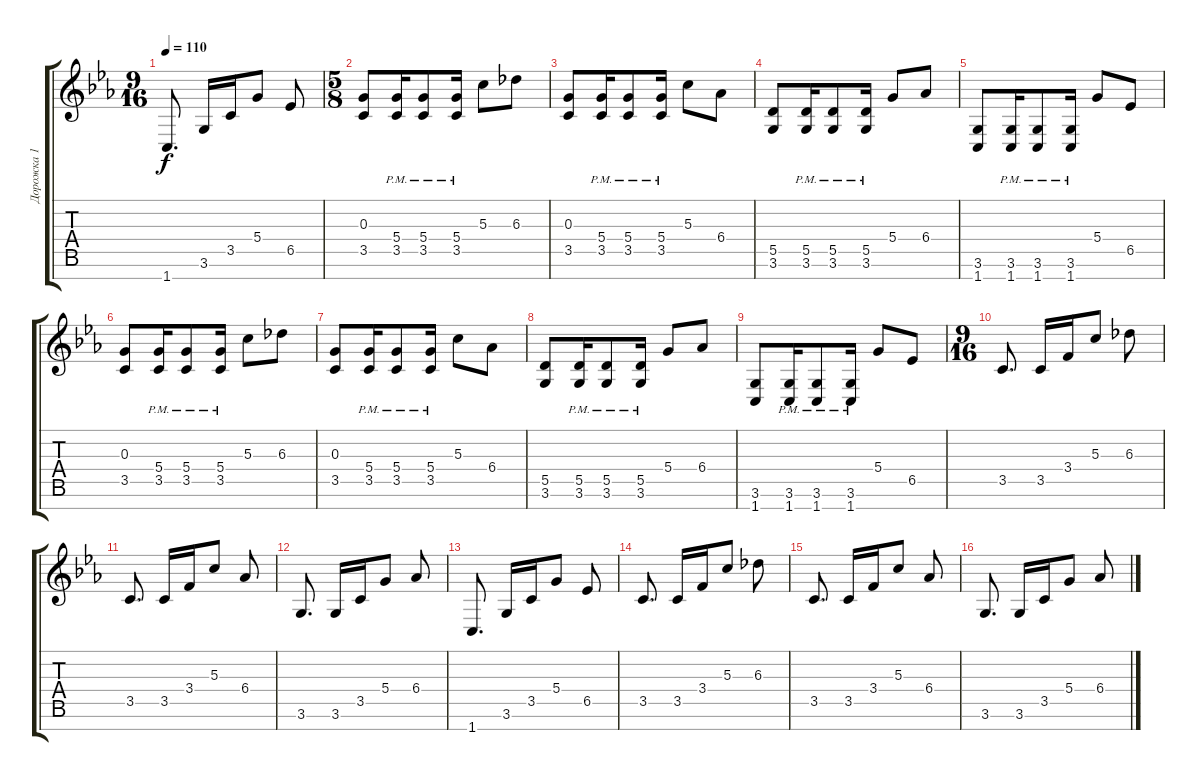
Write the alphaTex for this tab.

\track ("Дорожка 1" "Дорожка 1") {instrument distortionguitar}
\staff {score tabs}
\tuning (E4 B3 G3 D3 A2 E2 B1) {hide}
\ts (9 16)
\tempo 110
\clef g2
\ks cminor
1.7.8{d dy f} 3.6.16 3.5.16 5.4.8 6.5.8 |
\ts (5 8)
(0.3 3.5).8{balance 8 instrument distortionguitar} (5.4{pm} 3.5{pm}).16 (5.4{pm} 3.5{pm}).8 (5.4{pm} 3.5{pm}).16 5.3.8 6.3.8 |
(0.3 3.5).8 (5.4{pm} 3.5{pm}).16 (5.4{pm} 3.5{pm}).8 (5.4{pm} 3.5{pm}).16 5.3.8 6.4.8 |
(5.5 3.6).8 (5.5{pm} 3.6{pm}).16 (5.5{pm} 3.6{pm}).8 (5.5{pm} 3.6{pm}).16 5.4.8 6.4.8 |
(3.6 1.7).8 (3.6{pm} 1.7{pm}).16 (3.6{pm} 1.7{pm}).8 (3.6{pm} 1.7{pm}).16 5.4.8 6.5.8 |
(0.3 3.5).8 (5.4{pm} 3.5{pm}).16 (5.4{pm} 3.5{pm}).8 (5.4{pm} 3.5{pm}).16 5.3.8 6.3.8 |
(0.3 3.5).8 (5.4{pm} 3.5{pm}).16 (5.4{pm} 3.5{pm}).8 (5.4{pm} 3.5{pm}).16 5.3.8 6.4.8 |
(5.5 3.6).8 (5.5{pm} 3.6{pm}).16 (5.5{pm} 3.6{pm}).8 (5.5{pm} 3.6{pm}).16 5.4.8 6.4.8 |
(3.6 1.7).8 (3.6{pm} 1.7{pm}).16 (3.6{pm} 1.7{pm}).8 (3.6{pm} 1.7{pm}).16 5.4.8 6.5.8 |
\ts (9 16)
3.5.8{d balance 0 instrument acousticguitarsteel} 3.5.16 3.4.16 5.3.8 6.3.8 |
3.5.8{d} 3.5.16 3.4.16 5.3.8 6.4.8 |
3.6.8{d} 3.6.16 3.5.16 5.4.8 6.4.8 |
1.7.8{d} 3.6.16 3.5.16 5.4.8 6.5.8 |
3.5.8{d} 3.5.16 3.4.16 5.3.8 6.3.8 |
3.5.8{d} 3.5.16 3.4.16 5.3.8 6.4.8 |
3.6.8{d} 3.6.16 3.5.16 5.4.8 6.4.8
